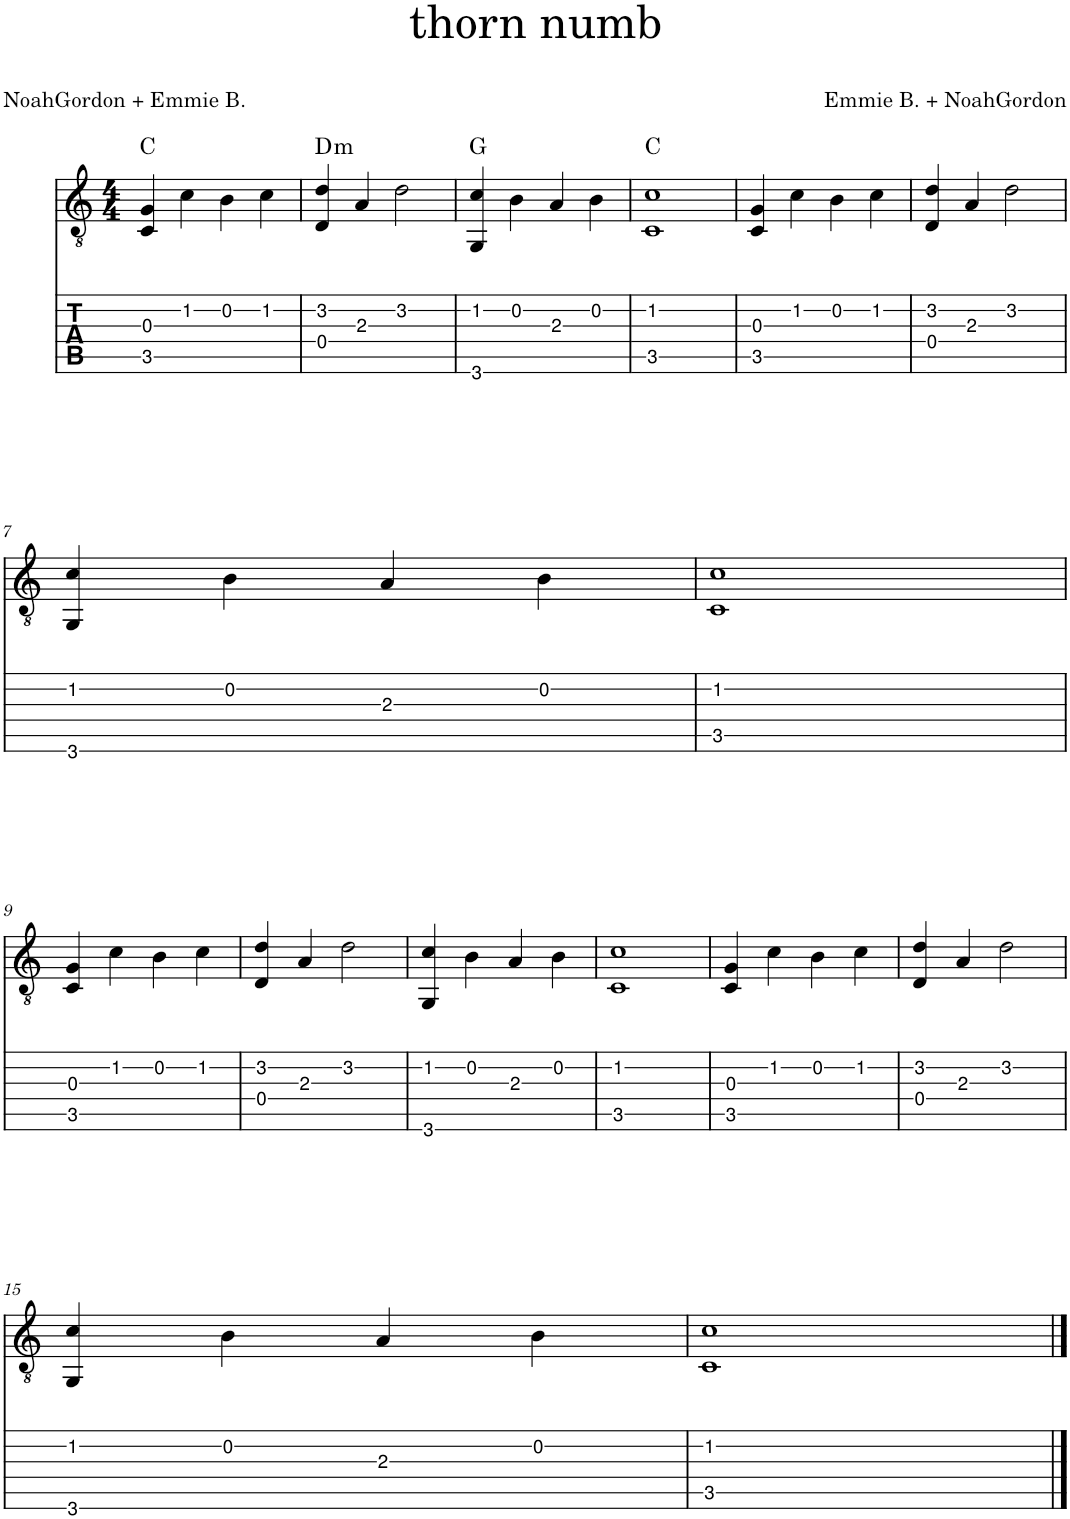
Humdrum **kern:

**kern	**kern	**harte
*part1	*part1	*part1
*staff2	*staff1	*
*I"Akustische Gitarre	*	*
*I'Git.	*	*
*stria6	*	*
*	*clefGv2	*
*k[]	*k[]	*
*M4/4	*M4/4	*
=1	=1	=1
4C 4G	4C/ 4G/	C:maj
4c	4c\	.
4B	4B\	.
4c	4c\	.
=2	=2	=2
!	!	!LO:H:kt=m
4D 4d	4D/ 4d/	D:min
4A	4A/	.
2d	2d\	.
=3	=3	=3
4GG 4c	4GG/ 4c/	G:maj
4B	4B\	.
4A	4A/	.
4B	4B\	.
=4	=4	=4
1C 1c	1C 1c	C:maj
=5	=5	=5
4C 4G	4C/ 4G/	.
4c	4c\	.
4B	4B\	.
4c	4c\	.
=6	=6	=6
4D 4d	4D/ 4d/	.
4A	4A/	.
2d	2d\	.
!!LO:LB:g=z
=7	=7	=7
4GG 4c	4GG/ 4c/	.
4B	4B\	.
4A	4A/	.
4B	4B\	.
=8	=8	=8
1C 1c	1C 1c	.
!!LO:LB:g=z
=9	=9	=9
4C 4G	4C/ 4G/	.
4c	4c\	.
4B	4B\	.
4c	4c\	.
=10	=10	=10
4D 4d	4D/ 4d/	.
4A	4A/	.
2d	2d\	.
=11	=11	=11
4GG 4c	4GG/ 4c/	.
4B	4B\	.
4A	4A/	.
4B	4B\	.
=12	=12	=12
1C 1c	1C 1c	.
=13	=13	=13
4C 4G	4C/ 4G/	.
4c	4c\	.
4B	4B\	.
4c	4c\	.
=14	=14	=14
4D 4d	4D/ 4d/	.
4A	4A/	.
2d	2d\	.
!!LO:LB:g=z
=15	=15	=15
4GG 4c	4GG/ 4c/	.
4B	4B\	.
4A	4A/	.
4B	4B\	.
=16	=16	=16
1C 1c	1C 1c	.
==	==	==
*-	*-	*-
